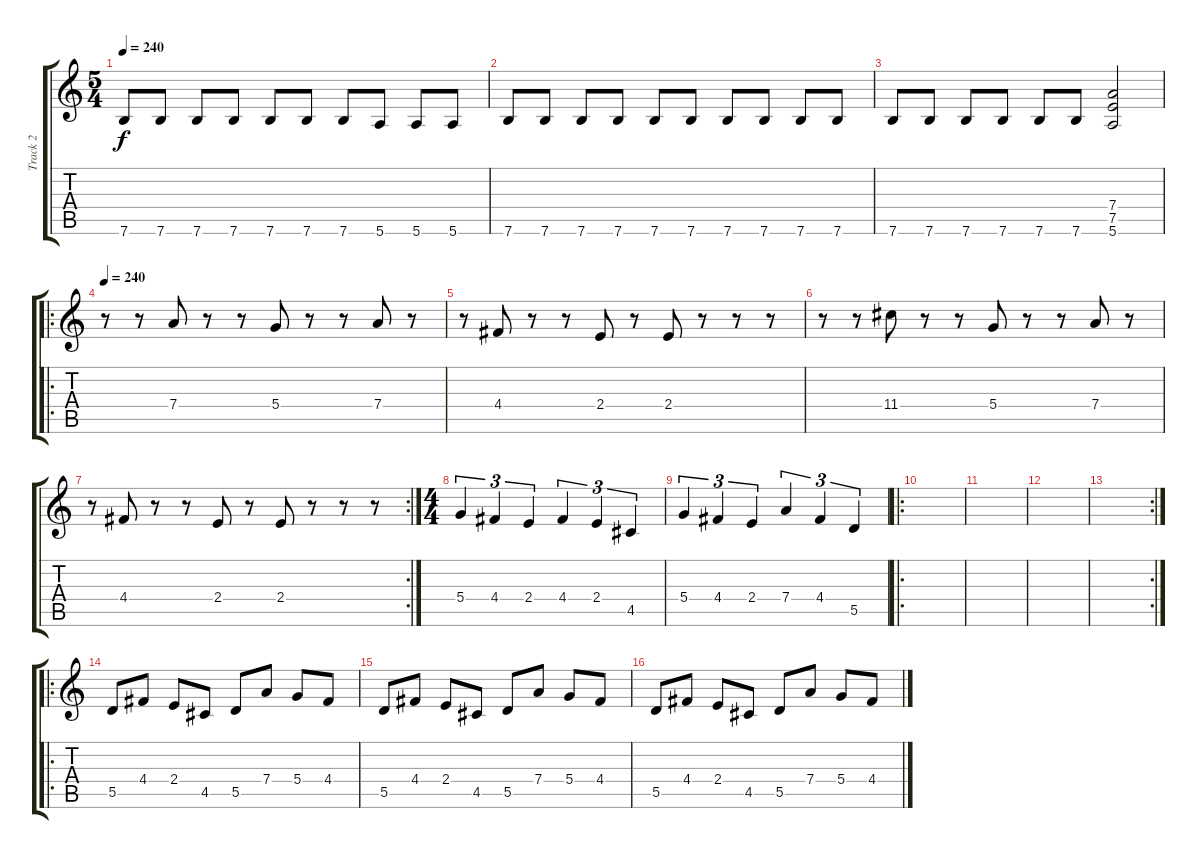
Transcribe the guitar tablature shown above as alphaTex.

\track ("Track 2" "Track 2") {instrument distortionguitar}
\staff {score tabs}
\tuning (E4 B3 G3 D3 A2 E2) {hide}
\ts (5 4)
\tempo 240
\clef g2
\ks c
7.6.8{dy f} 7.6.8 7.6.8 7.6.8 7.6.8 7.6.8 7.6.8 5.6.8 5.6.8 5.6.8 |
7.6.8 7.6.8 7.6.8 7.6.8 7.6.8 7.6.8 7.6.8 7.6.8 7.6.8 7.6.8 |
7.6.8 7.6.8 7.6.8 7.6.8 7.6.8 7.6.8 (7.4 7.5 5.6).2 |
\ro
\tempo 240
r.8 r.8 7.4.8 r.8 r.8 5.4.8 r.8 r.8 7.4.8 r.8 |
r.8 4.4.8 r.8 r.8 2.4.8 r.8 2.4.8 r.8 r.8 r.8 |
r.8 r.8 11.4.8 r.8 r.8 5.4.8 r.8 r.8 7.4.8 r.8 |
\rc 2
r.8 4.4.8 r.8 r.8 2.4.8 r.8 2.4.8 r.8 r.8 r.8 |
\ts (4 4)
5.4.4{tu (3 2)} 4.4.4{tu (3 2)} 2.4.4{tu (3 2)} 4.4.4{tu (3 2)} 2.4.4{tu (3 2)} 4.5.4{tu (3 2)} |
5.4.4{tu (3 2)} 4.4.4{tu (3 2)} 2.4.4{tu (3 2)} 7.4.4{tu (3 2)} 4.4.4{tu (3 2)} 5.5.4{tu (3 2)} |
\ro
|
|
|
\rc 2
|
\ro
5.5.8 4.4.8 2.4.8 4.5.8 5.5.8 7.4.8 5.4.8 4.4.8 |
5.5.8 4.4.8 2.4.8 4.5.8 5.5.8 7.4.8 5.4.8 4.4.8 |
5.5.8 4.4.8 2.4.8 4.5.8 5.5.8 7.4.8 5.4.8 4.4.8
